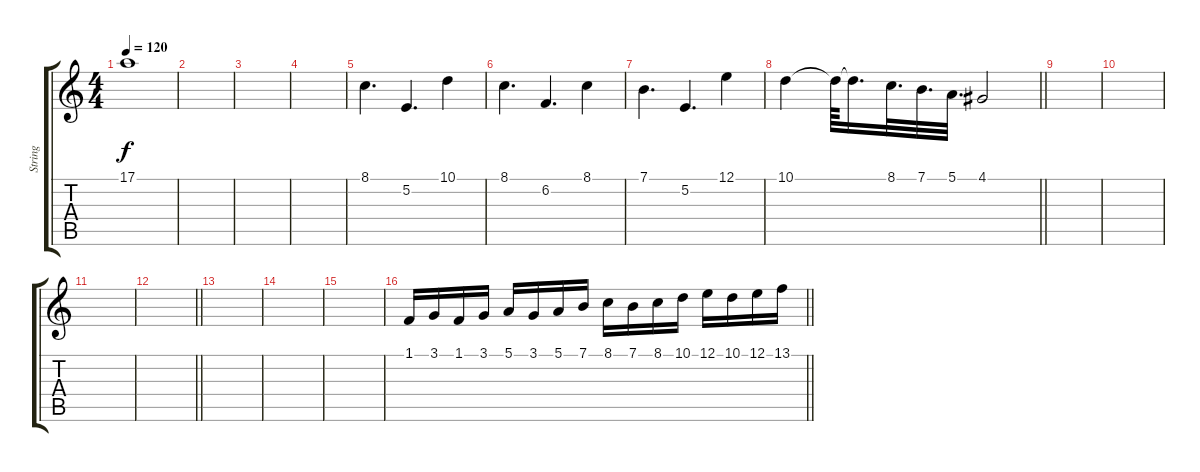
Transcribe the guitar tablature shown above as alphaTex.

\track ("String" "String") {instrument stringensemble1}
\staff {score tabs}
\tuning (E4 B3 G3 D3 A2 E2) {hide}
\ts (4 4)
\tempo 120
\clef g2
\ks c
17.1.1{dy f} |
|
|
|
8.1.4{d} 5.2.4{d} 10.1.4 |
8.1.4{d} 6.2.4{d} 8.1.4 |
7.1.4{d} 5.2.4{d} 12.1.4 |
\barLineRight lightlight
10.1.4 10.1{t}.64 10.1{t}.16{d} 8.1.32{d} 7.1.32{d} 5.1.32{d} 4.1.2 |
|
|
|
\barLineRight lightlight
|
|
|
|
\barLineRight lightlight
1.1.16 3.1.16 1.1.16 3.1.16 5.1.16 3.1.16 5.1.16 7.1.16 8.1.16 7.1.16 8.1.16 10.1.16 12.1.16 10.1.16 12.1.16 13.1.16
